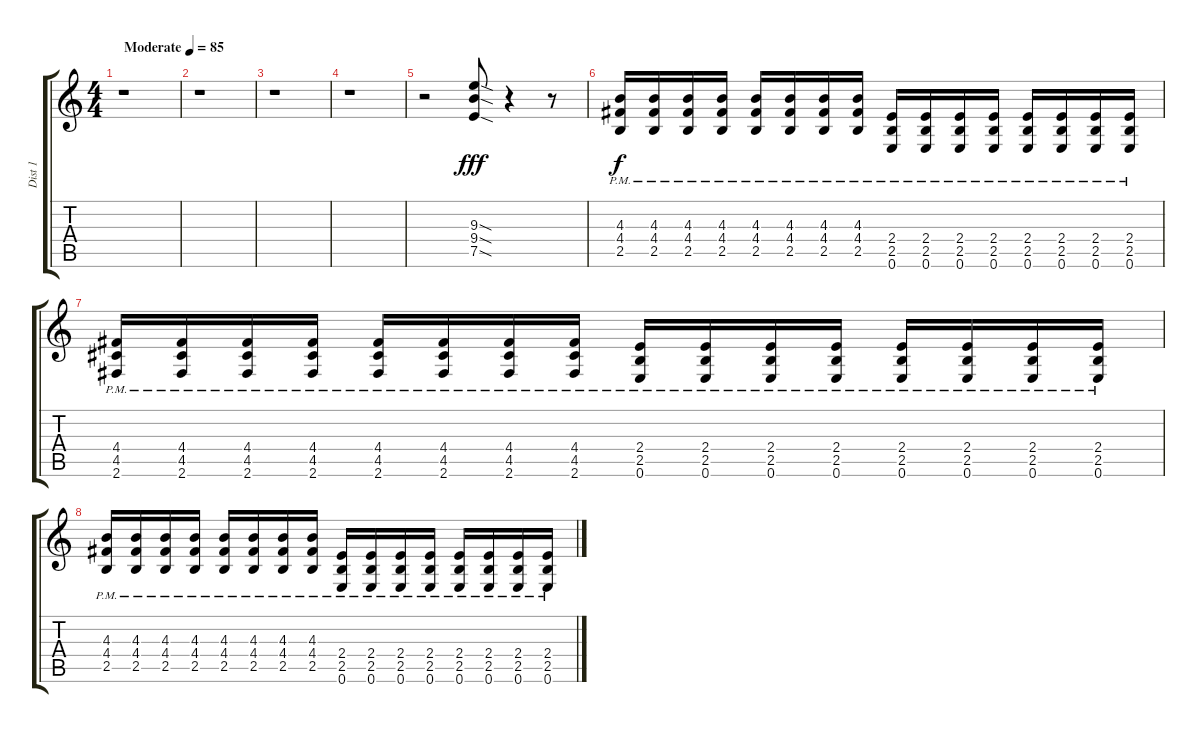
\track ("Dist 1" "Dist 1") {instrument overdrivenguitar}
\staff {score tabs}
\tuning (E4 B3 G3 D3 A2 E2) {hide}
\ts (4 4)
\tempo (85 "Moderate")
\clef g2
\ks c
r.1{dy fff instrument overdrivenguitar} |
r.1 |
r.1 |
r.1 |
r.2 (9.3{sod} 9.4{sod} 7.5{sod}).8 r.4 r.8 |
(4.3 4.4{pm} 2.5{pm}).16{dy f} (4.3 4.4{pm} 2.5{pm}).16 (4.3 4.4{pm} 2.5{pm}).16 (4.3 4.4{pm} 2.5{pm}).16 (4.3 4.4{pm} 2.5{pm}).16 (4.3 4.4{pm} 2.5{pm}).16 (4.3 4.4{pm} 2.5{pm}).16 (4.3 4.4{pm} 2.5{pm}).16 (2.4{pm} 2.5{pm} 0.6{pm}).16 (2.4{pm} 2.5{pm} 0.6{pm}).16 (2.4{pm} 2.5{pm} 0.6{pm}).16 (2.4{pm} 2.5{pm} 0.6{pm}).16 (2.4{pm} 2.5{pm} 0.6{pm}).16 (2.4{pm} 2.5{pm} 0.6{pm}).16 (2.4{pm} 2.5{pm} 0.6{pm}).16 (2.4{pm} 2.5{pm} 0.6{pm}).16 |
(4.4{pm} 4.5{pm} 2.6{pm}).16 (4.4{pm} 4.5{pm} 2.6{pm}).16 (4.4{pm} 4.5{pm} 2.6{pm}).16 (4.4{pm} 4.5{pm} 2.6{pm}).16 (4.4{pm} 4.5{pm} 2.6{pm}).16 (4.4{pm} 4.5{pm} 2.6{pm}).16 (4.4{pm} 4.5{pm} 2.6{pm}).16 (4.4{pm} 4.5{pm} 2.6{pm}).16 (2.4{pm} 2.5{pm} 0.6{pm}).16 (2.4{pm} 2.5{pm} 0.6{pm}).16 (2.4{pm} 2.5{pm} 0.6{pm}).16 (2.4{pm} 2.5{pm} 0.6{pm}).16 (2.4{pm} 2.5{pm} 0.6{pm}).16 (2.4{pm} 2.5{pm} 0.6{pm}).16 (2.4{pm} 2.5{pm} 0.6{pm}).16 (2.4{pm} 2.5{pm} 0.6{pm}).16 |
(4.3 4.4{pm} 2.5{pm}).16 (4.3 4.4{pm} 2.5{pm}).16 (4.3 4.4{pm} 2.5{pm}).16 (4.3 4.4{pm} 2.5{pm}).16 (4.3 4.4{pm} 2.5{pm}).16 (4.3 4.4{pm} 2.5{pm}).16 (4.3 4.4{pm} 2.5{pm}).16 (4.3 4.4{pm} 2.5{pm}).16 (2.4{pm} 2.5{pm} 0.6{pm}).16 (2.4{pm} 2.5{pm} 0.6{pm}).16 (2.4{pm} 2.5{pm} 0.6{pm}).16 (2.4{pm} 2.5{pm} 0.6{pm}).16 (2.4{pm} 2.5{pm} 0.6{pm}).16 (2.4{pm} 2.5{pm} 0.6{pm}).16 (2.4{pm} 2.5{pm} 0.6{pm}).16 (2.4{pm} 2.5{pm} 0.6{pm}).16
